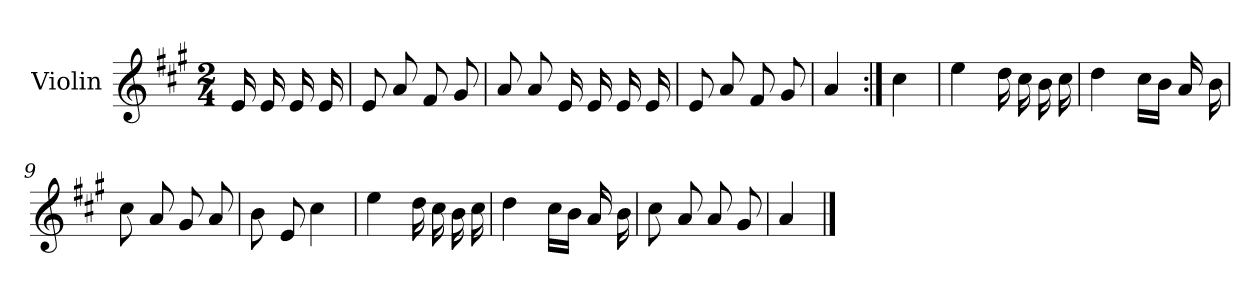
**kern	**dynam
*part1	*part1
*staff1	*staff1
*I"Violin	*
*I'Vln.	*
*clefG2	*
*k[f#c#g#]	*
*M2/4	*
=1	=1
16e	Allegretto
16e	.
16e	.
16e	.
=2	=2
8e	.
8a	.
8f#	.
8g#	.
=3	=3
8a	.
8a	.
16e	.
16e	.
16e	.
16e	.
=4	=4
8e	.
8a	.
8f#	.
8g#	.
=5	=5
4a	.
=6:|!	=6:|!
4cc#	.
=7	=7
4ee	.
16dd	.
16cc#	.
16b	.
16cc#	.
!!LO:LB:g=z
=8	=8
4dd	.
16cc#LL	.
16bJJ	.
16a	.
16b	.
=9	=9
8cc#	.
8a	.
8g#	.
8a	.
=10	=10
8b	.
8e	.
4cc#	.
=11	=11
4ee	.
16dd	.
16cc#	.
16b	.
16cc#	.
=12	=12
4dd	.
16cc#LL	.
16bJJ	.
16a	.
16b	.
=13	=13
8cc#	.
8a	.
8a	.
8g#	.
=14	=14
4a	.
==	==
*-	*-
